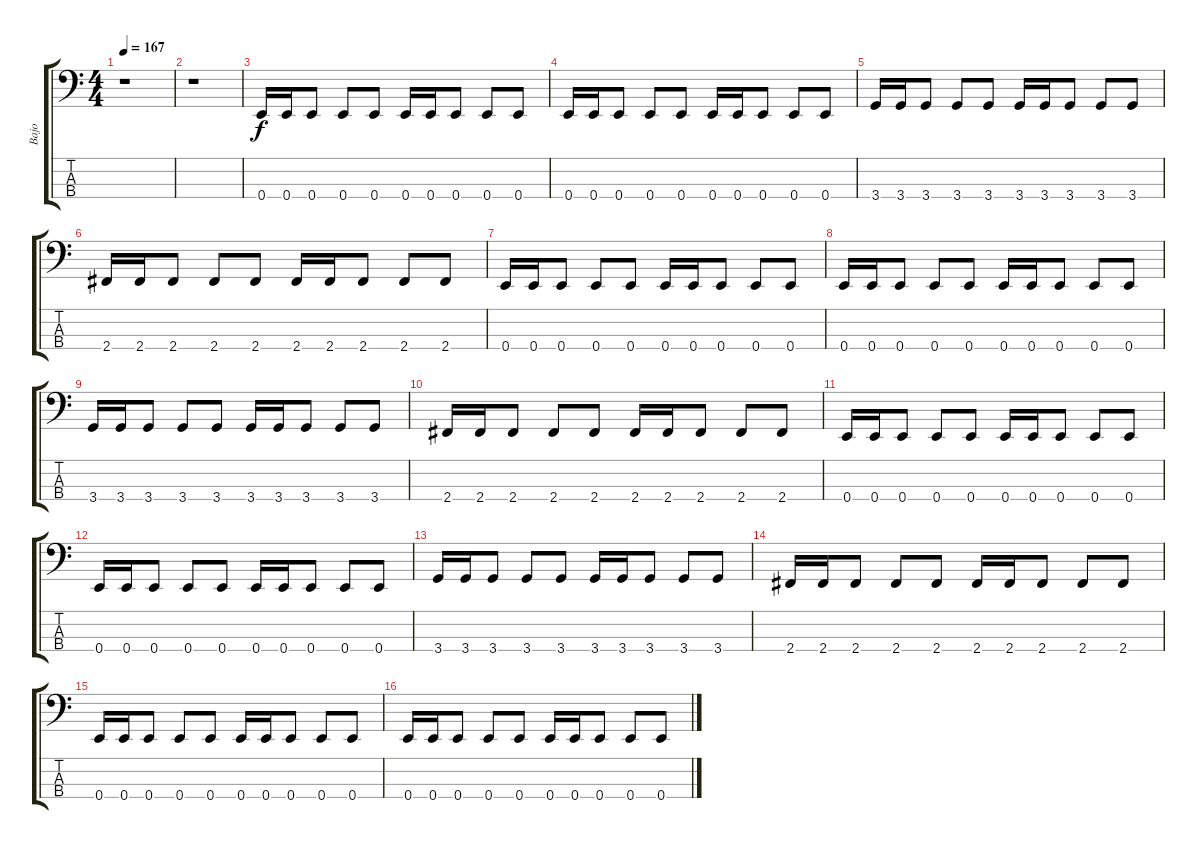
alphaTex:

\track ("Bajo" "Bajo") {instrument electricbasspick}
\staff {score tabs}
\tuning (G2 D2 A1 E1) {hide}
\ts (4 4)
\tempo 167
\clef f4
\ks c
r.1{dy f} |
r.1 |
0.4.16 0.4.16 0.4.8 0.4.8 0.4.8 0.4.16 0.4.16 0.4.8 0.4.8 0.4.8 |
0.4.16 0.4.16 0.4.8 0.4.8 0.4.8 0.4.16 0.4.16 0.4.8 0.4.8 0.4.8 |
3.4.16 3.4.16 3.4.8 3.4.8 3.4.8 3.4.16 3.4.16 3.4.8 3.4.8 3.4.8 |
2.4.16 2.4.16 2.4.8 2.4.8 2.4.8 2.4.16 2.4.16 2.4.8 2.4.8 2.4.8 |
0.4.16 0.4.16 0.4.8 0.4.8 0.4.8 0.4.16 0.4.16 0.4.8 0.4.8 0.4.8 |
0.4.16 0.4.16 0.4.8 0.4.8 0.4.8 0.4.16 0.4.16 0.4.8 0.4.8 0.4.8 |
3.4.16 3.4.16 3.4.8 3.4.8 3.4.8 3.4.16 3.4.16 3.4.8 3.4.8 3.4.8 |
2.4.16 2.4.16 2.4.8 2.4.8 2.4.8 2.4.16 2.4.16 2.4.8 2.4.8 2.4.8 |
0.4.16 0.4.16 0.4.8 0.4.8 0.4.8 0.4.16 0.4.16 0.4.8 0.4.8 0.4.8 |
0.4.16 0.4.16 0.4.8 0.4.8 0.4.8 0.4.16 0.4.16 0.4.8 0.4.8 0.4.8 |
3.4.16 3.4.16 3.4.8 3.4.8 3.4.8 3.4.16 3.4.16 3.4.8 3.4.8 3.4.8 |
2.4.16 2.4.16 2.4.8 2.4.8 2.4.8 2.4.16 2.4.16 2.4.8 2.4.8 2.4.8 |
0.4.16 0.4.16 0.4.8 0.4.8 0.4.8 0.4.16 0.4.16 0.4.8 0.4.8 0.4.8 |
0.4.16 0.4.16 0.4.8 0.4.8 0.4.8 0.4.16 0.4.16 0.4.8 0.4.8 0.4.8
